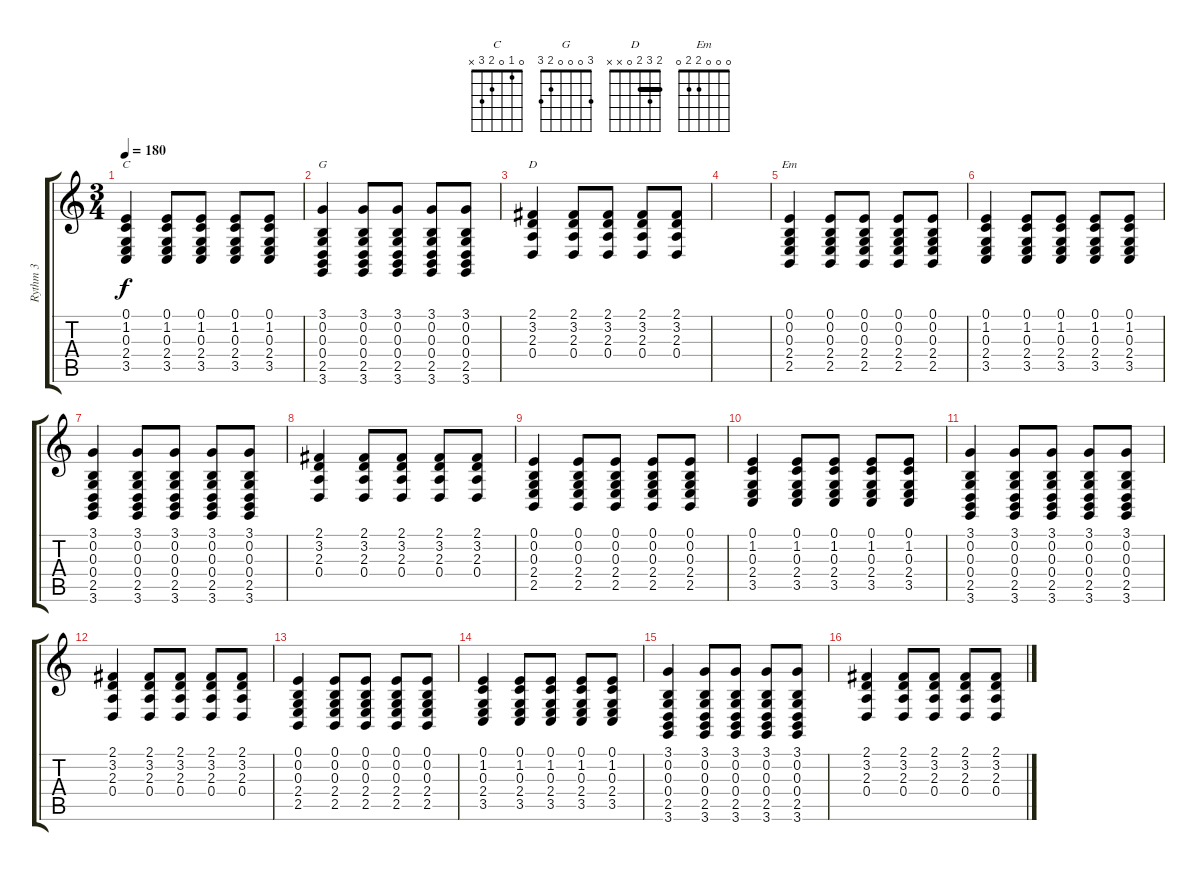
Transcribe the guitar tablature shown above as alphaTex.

\track ("Rythm 3" "Rythm 3") {instrument fx7echoes}
\staff {score tabs}
\tuning (E4 B3 G3 D3 A2 E2) {hide}
\chord ("C" 0 1 0 2 3 x)
\chord ("G" 3 0 0 0 2 3)
\chord ("D" 2 3 2 0 x x) {barre 2}
\chord ("Em" 0 0 0 2 2 0)
\ts (3 4)
\tempo 180
\clef g2
\ks c
(0.1 1.2 0.3 2.4 3.5).4{ch "C" dy f} (0.1 1.2 0.3 2.4 3.5).8 (0.1 1.2 0.3 2.4 3.5).8 (0.1 1.2 0.3 2.4 3.5).8 (0.1 1.2 0.3 2.4 3.5).8 |
(3.1 0.2 0.3 0.4 2.5 3.6).4{ch "G"} (3.1 0.2 0.3 0.4 2.5 3.6).8 (3.1 0.2 0.3 0.4 2.5 3.6).8 (3.1 0.2 0.3 0.4 2.5 3.6).8 (3.1 0.2 0.3 0.4 2.5 3.6).8 |
(2.1 3.2 2.3 0.4).4{ch "D"} (2.1 3.2 2.3 0.4).8 (2.1 3.2 2.3 0.4).8 (2.1 3.2 2.3 0.4).8 (2.1 3.2 2.3 0.4).8 |
|
(0.1 0.2 0.3 2.4 2.5).4{ch "Em"} (0.1 0.2 0.3 2.4 2.5).8 (0.1 0.2 0.3 2.4 2.5).8 (0.1 0.2 0.3 2.4 2.5).8 (0.1 0.2 0.3 2.4 2.5).8 |
(0.1 1.2 0.3 2.4 3.5).4 (0.1 1.2 0.3 2.4 3.5).8 (0.1 1.2 0.3 2.4 3.5).8 (0.1 1.2 0.3 2.4 3.5).8 (0.1 1.2 0.3 2.4 3.5).8 |
(3.1 0.2 0.3 0.4 2.5 3.6).4 (3.1 0.2 0.3 0.4 2.5 3.6).8 (3.1 0.2 0.3 0.4 2.5 3.6).8 (3.1 0.2 0.3 0.4 2.5 3.6).8 (3.1 0.2 0.3 0.4 2.5 3.6).8 |
(2.1 3.2 2.3 0.4).4 (2.1 3.2 2.3 0.4).8 (2.1 3.2 2.3 0.4).8 (2.1 3.2 2.3 0.4).8 (2.1 3.2 2.3 0.4).8 |
(0.1 0.2 0.3 2.4 2.5).4 (0.1 0.2 0.3 2.4 2.5).8 (0.1 0.2 0.3 2.4 2.5).8 (0.1 0.2 0.3 2.4 2.5).8 (0.1 0.2 0.3 2.4 2.5).8 |
(0.1 1.2 0.3 2.4 3.5).4 (0.1 1.2 0.3 2.4 3.5).8 (0.1 1.2 0.3 2.4 3.5).8 (0.1 1.2 0.3 2.4 3.5).8 (0.1 1.2 0.3 2.4 3.5).8 |
(3.1 0.2 0.3 0.4 2.5 3.6).4 (3.1 0.2 0.3 0.4 2.5 3.6).8 (3.1 0.2 0.3 0.4 2.5 3.6).8 (3.1 0.2 0.3 0.4 2.5 3.6).8 (3.1 0.2 0.3 0.4 2.5 3.6).8 |
(2.1 3.2 2.3 0.4).4 (2.1 3.2 2.3 0.4).8 (2.1 3.2 2.3 0.4).8 (2.1 3.2 2.3 0.4).8 (2.1 3.2 2.3 0.4).8 |
(0.1 0.2 0.3 2.4 2.5).4 (0.1 0.2 0.3 2.4 2.5).8 (0.1 0.2 0.3 2.4 2.5).8 (0.1 0.2 0.3 2.4 2.5).8 (0.1 0.2 0.3 2.4 2.5).8 |
(0.1 1.2 0.3 2.4 3.5).4 (0.1 1.2 0.3 2.4 3.5).8 (0.1 1.2 0.3 2.4 3.5).8 (0.1 1.2 0.3 2.4 3.5).8 (0.1 1.2 0.3 2.4 3.5).8 |
(3.1 0.2 0.3 0.4 2.5 3.6).4 (3.1 0.2 0.3 0.4 2.5 3.6).8 (3.1 0.2 0.3 0.4 2.5 3.6).8 (3.1 0.2 0.3 0.4 2.5 3.6).8 (3.1 0.2 0.3 0.4 2.5 3.6).8 |
(2.1 3.2 2.3 0.4).4 (2.1 3.2 2.3 0.4).8 (2.1 3.2 2.3 0.4).8 (2.1 3.2 2.3 0.4).8 (2.1 3.2 2.3 0.4).8
